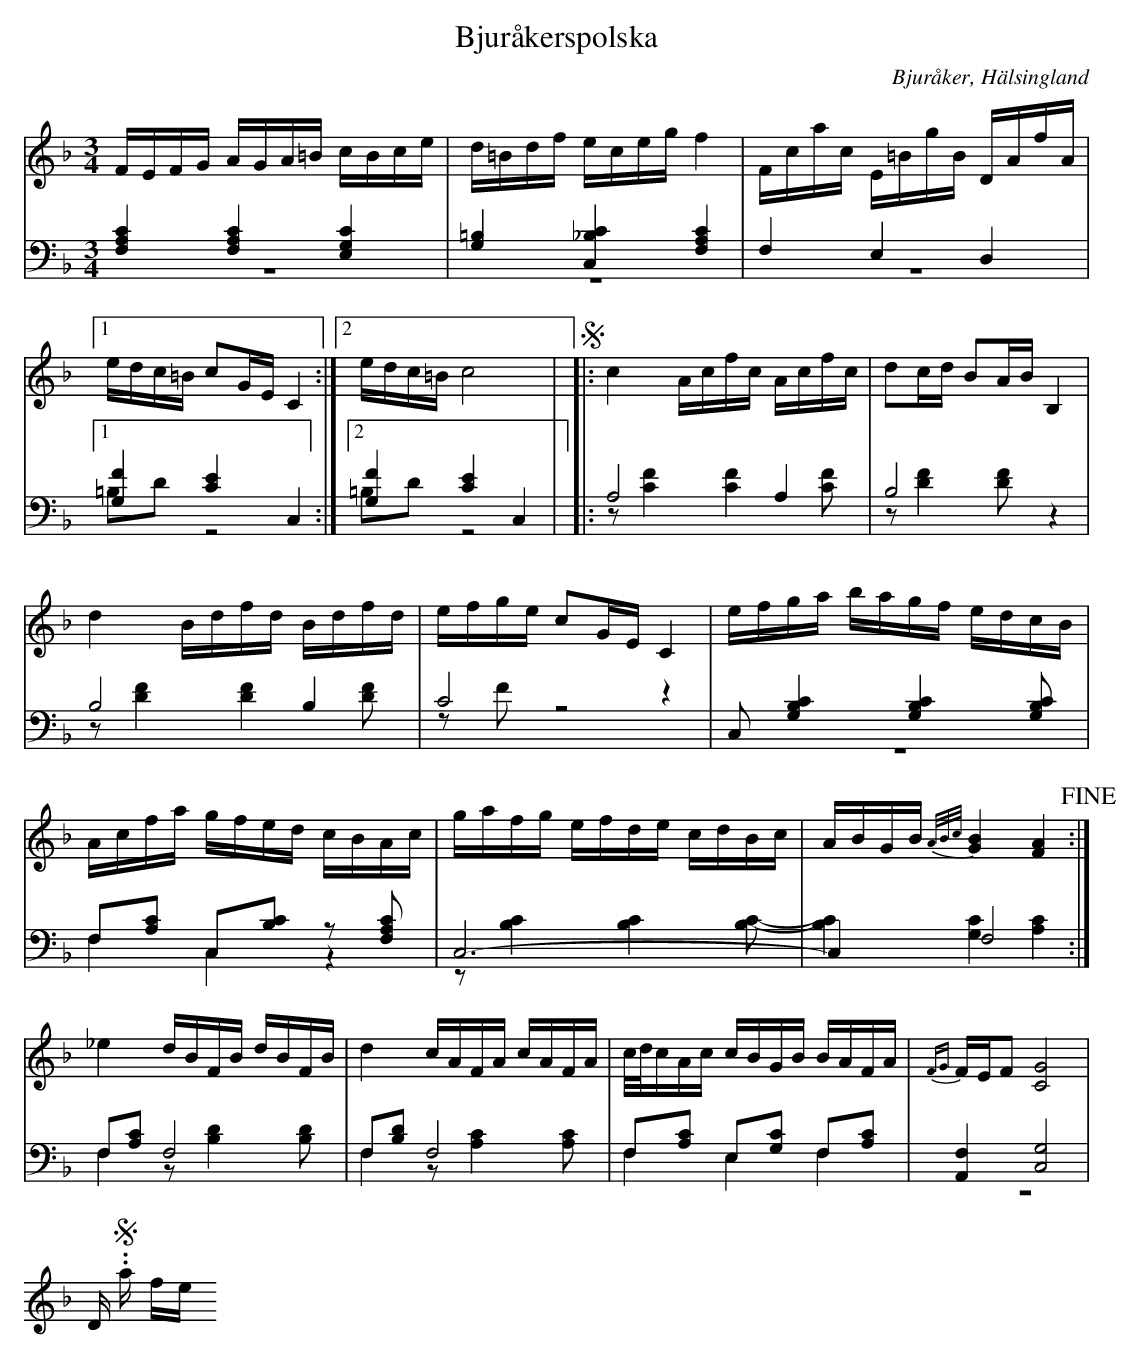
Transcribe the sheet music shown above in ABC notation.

X:1
T: Bjuråkerspolska
O: Bjuråker, Hälsingland
M: 3/4
L: 1/16
K: F
V:1
V:2
V:3 merge
V:1
FEFG AGA=B cBce|d=Bdf eceg f4|Fcac E=BgB DAfA|1 edc=B c2GE C4:|2 edc=B c8 |
!segno! |:c4 Acfc Acfc|d2cd B2AB B,4|d4 Bdfd Bdfd|efge c2GE C4|
efga bagf edcB|Acfa gfed cBAc|gafg efde cdBc|ABGB {A/B/c/}[G4B4] [F4A4] !fine!:|
_e4 dBFB dBFB|d4 cAFA cAFA|c/d/cAc cBGB BAFA|{FG}FEF2 [C8G8] |!D.S. al fine!
V:2 clef=bass
[F,4A,4C4] [F,4A,4C4] [E,4G,4C4]|[G,4=B,4] [C,4_B,4C4] [F,4A,4C4]|F,4 E,4 D,4|1 [G,4F4] [C4E4] C,4:|2 [G,4F4] [C4E4] C,4 |
|:A,8 A,4|B,8 z4|B,8  B,4|C8 z4|
C,2 [G,4B,4C4] [G,4B,4C4] [G,2B,2C2]|F,2[A,2C2] C,2[B,2C2] z2 [F,2A,2C2]|C,12-|C,4 F,8:|
F,2[A,2C2] F,8|F,2[B,2D2] F,8|F,2[A,2C2] E,2[G,2C2] F,2[A,2C2]|[A,,4F,4] [C,8G,8]|
V:3 clef=bass
z12|z12|z12|1 =B,2D2 z8:|2 =B,2D2 z8|
|:z2 [C4F4] [C4F4] [C2F2]|z2 [D4F4] [D2F2] z4|z2 [D4F4] [D4F4] [D2F2]|z2 F2 z8|
z12|F,4 C,4 z4|z2 [B,4C4] [B,4C4] [B,2C2]-|[B,4C4] [G,4C4] [A,4C4]:|
F,4 z2 [B,4D4] [B,2D2]|F,4 z2 [A,4C4] [A,2C2]|F,4 E,4 F,4|z12|
